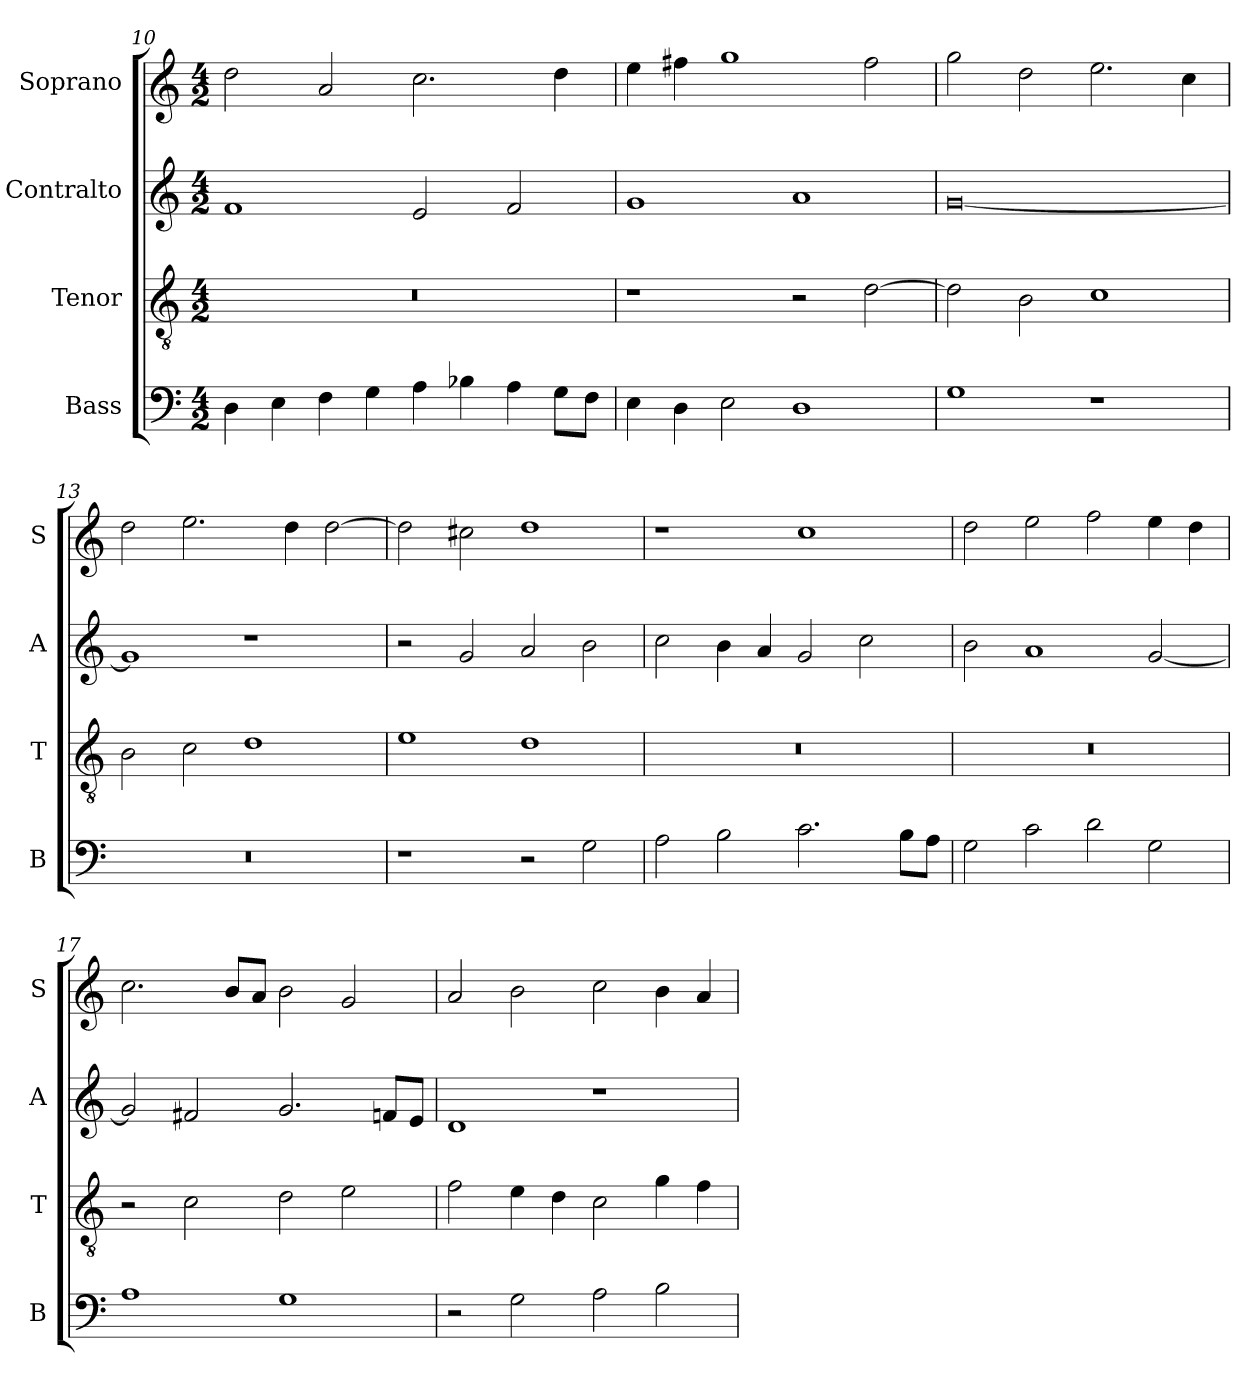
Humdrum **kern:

**kern	**kern	**kern	**kern
*part4	*part3	*part2	*part1
*staff4	*staff3	*staff2	*staff1
*I"Bass	*I"Tenor	*I"Contralto	*I"Soprano
*I'B	*I'T	*I'A	*I'S
*clefF4	*clefGv2	*clefG2	*clefG2
*k[]	*k[]	*k[]	*k[]
*G:mix	*G:mix	*G:mix	*G:mix
*M4/2	*M4/2	*M4/2	*M4/2
=10	=10	=10	=10
4D	0r	1f	2dd
4E	.	.	.
4F	.	.	2a
4G	.	.	.
4A	.	2e	2.cc
4B-X	.	.	.
4A	.	2f	.
8G\L	.	.	4dd
8F\J	.	.	.
=11	=11	=11	=11
4E	1r	1g	4ee
4D	.	.	4ff#X
2E	.	.	1gg
1D	2r	1a	.
.	[2d	.	2ff#
=12	=12	=12	=12
1G	2d]	[0g	2gg
.	2B	.	2dd
1r	1c	.	2.ee
.	.	.	4cc
=13	=13	=13	=13
0r	2B	1g]	2dd
.	2c	.	2.ee
.	1d	1r	.
.	.	.	4dd
.	.	.	[2dd
=14	=14	=14	=14
1r	1e	2r	2dd]
.	.	2g	2cc#X
2r	1d	2a	1dd
2G	.	2b	.
=15	=15	=15	=15
2A	0r	2cc	1r
2B	.	4b	.
.	.	4a	.
2.c	.	2g	1cc
.	.	2cc	.
8B\L	.	.	.
8A\J	.	.	.
=16	=16	=16	=16
2G	0r	2b	2dd
2c	.	1a	2ee
2d	.	.	2ff
2G	.	[2g	4ee
.	.	.	4dd
=17	=17	=17	=17
1A	2r	2g]	2.cc
.	2c	2f#X	.
.	.	.	8b/L
.	.	.	8a/J
1G	2d	2.g	2b
.	2e	.	2g
.	.	8fn/L	.
.	.	8e/J	.
=18	=18	=18	=18
2r	2f	1d	2a
2G	4e	.	2b
.	4d	.	.
2A	2c	1r	2cc
2B	4g	.	4b
.	4f	.	4a
=	=	=	=
*-	*-	*-	*-
